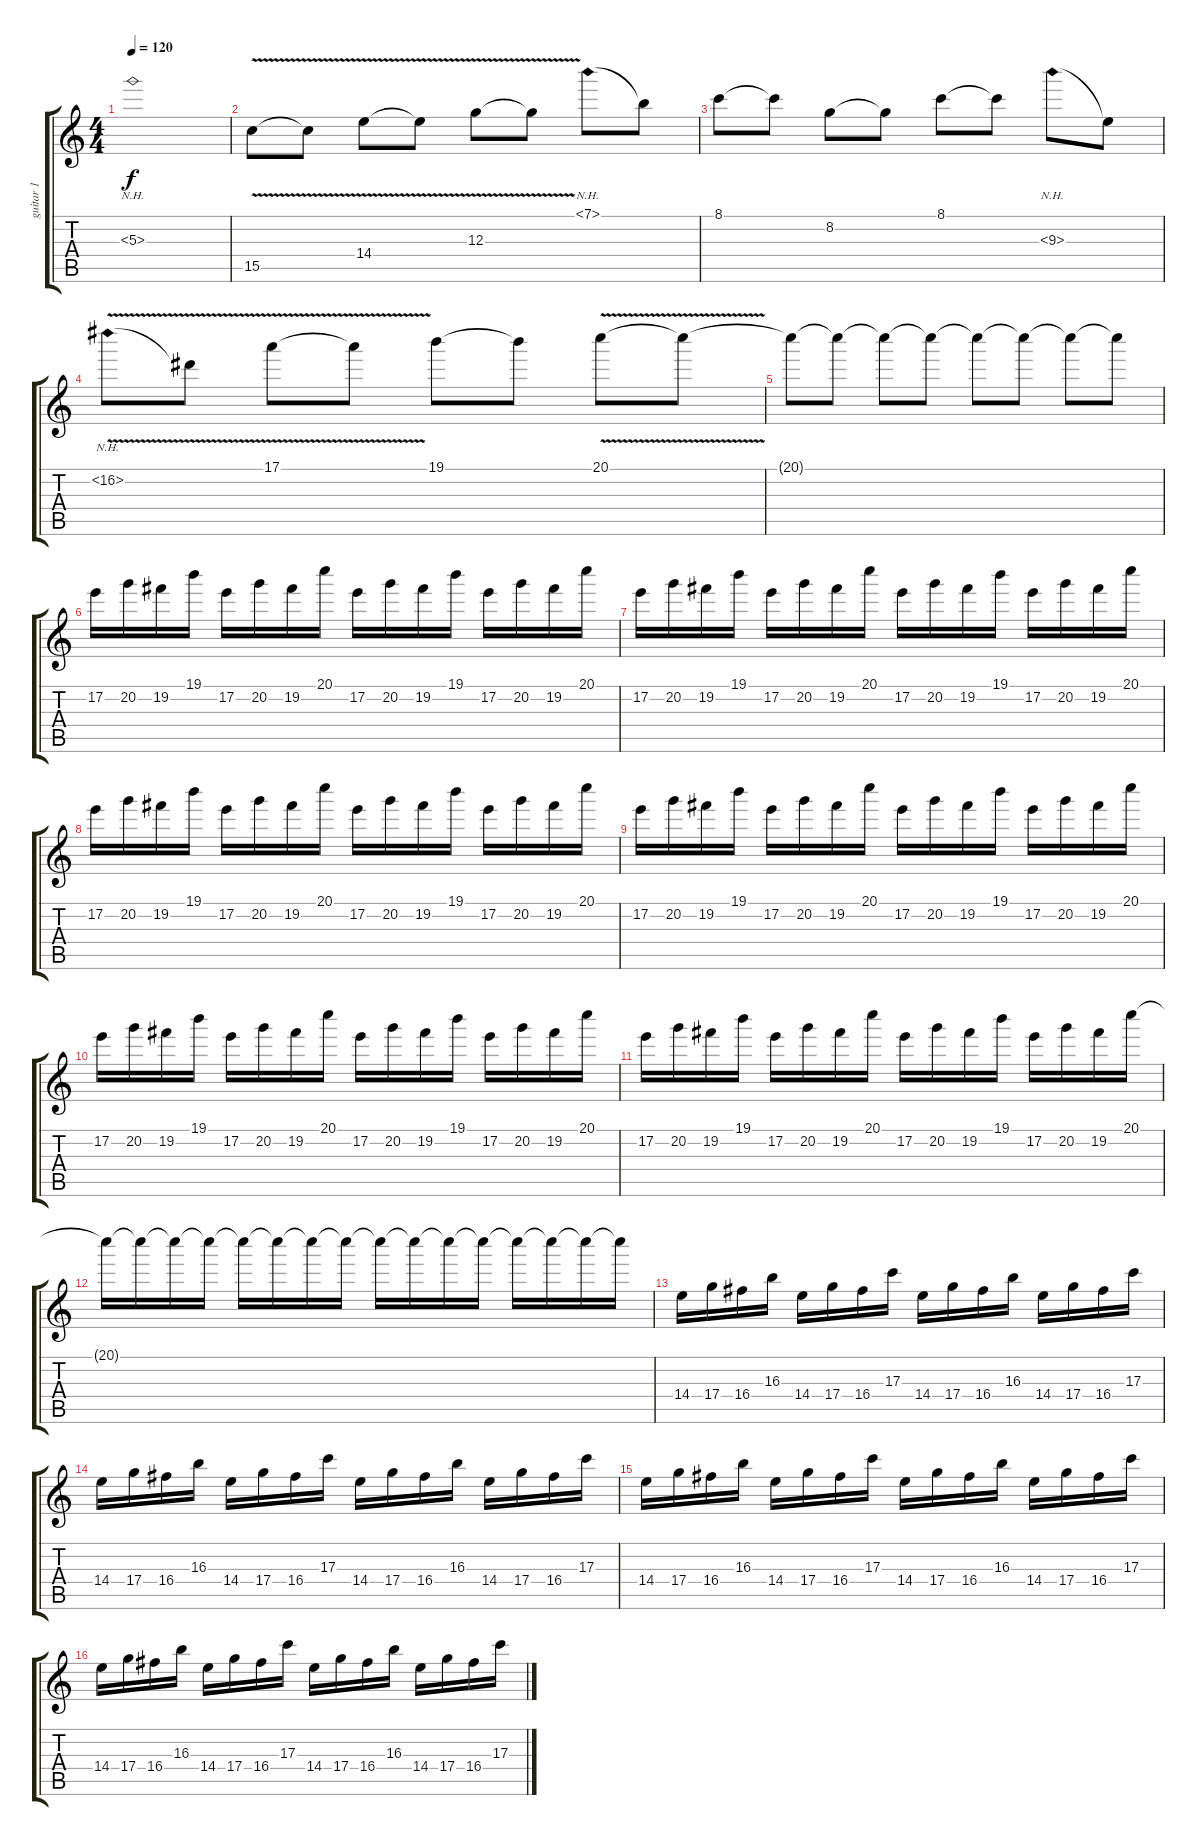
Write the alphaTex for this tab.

\track ("guitar 1" "guitar 1") {instrument distortionguitar}
\staff {score tabs}
\tuning (E4 B3 G3 D3 A2 E2) {hide}
\ts (4 4)
\tempo 120
\clef g2
\ks c
5.3{nh}.1{dy f} |
15.5{v}.8 15.5{t}.8 14.4{v}.8 14.4{t}.8 12.3{v}.8 12.3{t}.8 7.1{nh}.8 7.1{t}.8 |
8.1.8 8.1{t}.8 8.2.8 8.2{t}.8 8.1.8 8.1{t}.8 9.3{nh}.8 9.3{t}.8 |
16.2{nh v}.8 16.2{t}.8 17.1{v}.8 17.1{t}.8 19.1.8 19.1{t}.8 20.1{v}.8 20.1{t}.8 |
20.1{t}.8 20.1{t}.8 20.1{t}.8 20.1{t}.8 20.1{t}.8 20.1{t}.8 20.1{t}.8 20.1{t}.8 |
17.2.16 20.2.16 19.2.16 19.1.16 17.2.16 20.2.16 19.2.16 20.1.16 17.2.16 20.2.16 19.2.16 19.1.16 17.2.16 20.2.16 19.2.16 20.1.16 |
17.2.16 20.2.16 19.2.16 19.1.16 17.2.16 20.2.16 19.2.16 20.1.16 17.2.16 20.2.16 19.2.16 19.1.16 17.2.16 20.2.16 19.2.16 20.1.16 |
17.2.16 20.2.16 19.2.16 19.1.16 17.2.16 20.2.16 19.2.16 20.1.16 17.2.16 20.2.16 19.2.16 19.1.16 17.2.16 20.2.16 19.2.16 20.1.16 |
17.2.16 20.2.16 19.2.16 19.1.16 17.2.16 20.2.16 19.2.16 20.1.16 17.2.16 20.2.16 19.2.16 19.1.16 17.2.16 20.2.16 19.2.16 20.1.16 |
17.2.16 20.2.16 19.2.16 19.1.16 17.2.16 20.2.16 19.2.16 20.1.16 17.2.16 20.2.16 19.2.16 19.1.16 17.2.16 20.2.16 19.2.16 20.1.16 |
17.2.16 20.2.16 19.2.16 19.1.16 17.2.16 20.2.16 19.2.16 20.1.16 17.2.16 20.2.16 19.2.16 19.1.16 17.2.16 20.2.16 19.2.16 20.1.16 |
20.1{t}.16 20.1{t}.16 20.1{t}.16 20.1{t}.16 20.1{t}.16 20.1{t}.16 20.1{t}.16 20.1{t}.16 20.1{t}.16 20.1{t}.16 20.1{t}.16 20.1{t}.16 20.1{t}.16 20.1{t}.16 20.1{t}.16 20.1{t}.16 |
14.4.16 17.4.16 16.4.16 16.3.16 14.4.16 17.4.16 16.4.16 17.3.16 14.4.16 17.4.16 16.4.16 16.3.16 14.4.16 17.4.16 16.4.16 17.3.16 |
14.4.16 17.4.16 16.4.16 16.3.16 14.4.16 17.4.16 16.4.16 17.3.16 14.4.16 17.4.16 16.4.16 16.3.16 14.4.16 17.4.16 16.4.16 17.3.16 |
14.4.16 17.4.16 16.4.16 16.3.16 14.4.16 17.4.16 16.4.16 17.3.16 14.4.16 17.4.16 16.4.16 16.3.16 14.4.16 17.4.16 16.4.16 17.3.16 |
14.4.16 17.4.16 16.4.16 16.3.16 14.4.16 17.4.16 16.4.16 17.3.16 14.4.16 17.4.16 16.4.16 16.3.16 14.4.16 17.4.16 16.4.16 17.3.16
